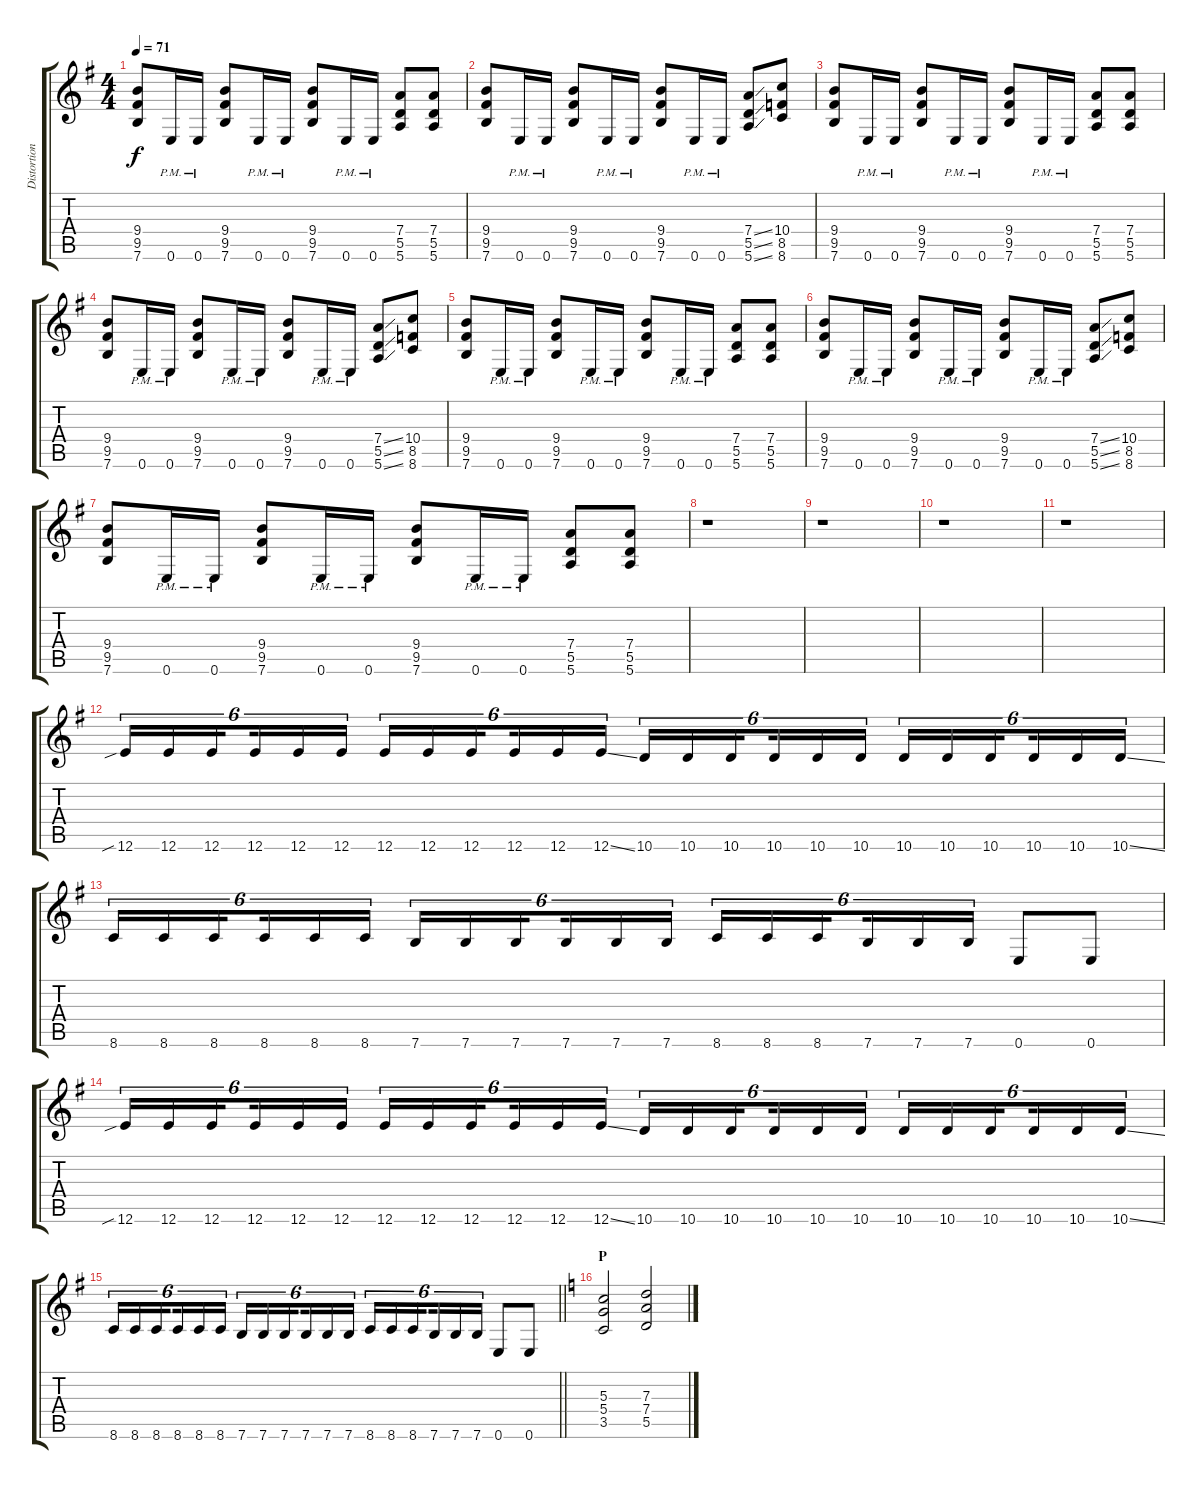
\track ("Distortion 2" "Distortion") {instrument distortionguitar}
\staff {score tabs}
\tuning (E4 B3 G3 D3 A2 E2) {hide}
\ts (4 4)
\tempo 71
\clef g2
\ks g
(9.4 9.5 7.6).8{dy f} 0.6{pm}.16 0.6{pm}.16 (9.4 9.5 7.6).8 0.6{pm}.16 0.6{pm}.16 (9.4 9.5 7.6).8 0.6{pm}.16 0.6{pm}.16 (7.4 5.5 5.6).8 (7.4 5.5 5.6).8 |
(9.4 9.5 7.6).8 0.6{pm}.16 0.6{pm}.16 (9.4 9.5 7.6).8 0.6{pm}.16 0.6{pm}.16 (9.4 9.5 7.6).8 0.6{pm}.16 0.6{pm}.16 (7.4{ss} 5.5{ss} 5.6{ss}).8 (10.4 8.5 8.6).8 |
(9.4 9.5 7.6).8 0.6{pm}.16 0.6{pm}.16 (9.4 9.5 7.6).8 0.6{pm}.16 0.6{pm}.16 (9.4 9.5 7.6).8 0.6{pm}.16 0.6{pm}.16 (7.4 5.5 5.6).8 (7.4 5.5 5.6).8 |
(9.4 9.5 7.6).8 0.6{pm}.16 0.6{pm}.16 (9.4 9.5 7.6).8 0.6{pm}.16 0.6{pm}.16 (9.4 9.5 7.6).8 0.6{pm}.16 0.6{pm}.16 (7.4{ss} 5.5{ss} 5.6{ss}).8 (10.4 8.5 8.6).8 |
(9.4 9.5 7.6).8 0.6{pm}.16 0.6{pm}.16 (9.4 9.5 7.6).8 0.6{pm}.16 0.6{pm}.16 (9.4 9.5 7.6).8 0.6{pm}.16 0.6{pm}.16 (7.4 5.5 5.6).8 (7.4 5.5 5.6).8 |
(9.4 9.5 7.6).8 0.6{pm}.16 0.6{pm}.16 (9.4 9.5 7.6).8 0.6{pm}.16 0.6{pm}.16 (9.4 9.5 7.6).8 0.6{pm}.16 0.6{pm}.16 (7.4{ss} 5.5{ss} 5.6{ss}).8 (10.4 8.5 8.6).8 |
(9.4 9.5 7.6).8 0.6{pm}.16 0.6{pm}.16 (9.4 9.5 7.6).8 0.6{pm}.16 0.6{pm}.16 (9.4 9.5 7.6).8 0.6{pm}.16 0.6{pm}.16 (7.4 5.5 5.6).8 (7.4 5.5 5.6).8 |
r.1 |
r.1 |
r.1 |
r.1 |
12.6{sib}.16{tu (6 4)} 12.6.16{tu (6 4)} 12.6.16{tu (6 4) beam splitsecondary} 12.6.16{tu (6 4)} 12.6.16{tu (6 4)} 12.6.16{tu (6 4)} 12.6.16{tu (6 4)} 12.6.16{tu (6 4)} 12.6.16{tu (6 4) beam splitsecondary} 12.6.16{tu (6 4)} 12.6.16{tu (6 4)} 12.6{ss}.16{tu (6 4)} 10.6.16{tu (6 4)} 10.6.16{tu (6 4)} 10.6.16{tu (6 4) beam splitsecondary} 10.6.16{tu (6 4)} 10.6.16{tu (6 4)} 10.6.16{tu (6 4)} 10.6.16{tu (6 4)} 10.6.16{tu (6 4)} 10.6.16{tu (6 4) beam splitsecondary} 10.6.16{tu (6 4)} 10.6.16{tu (6 4)} 10.6{ss}.16{tu (6 4)} |
8.6.16{tu (6 4)} 8.6.16{tu (6 4)} 8.6.16{tu (6 4) beam splitsecondary} 8.6.16{tu (6 4)} 8.6.16{tu (6 4)} 8.6.16{tu (6 4)} 7.6.16{tu (6 4)} 7.6.16{tu (6 4)} 7.6.16{tu (6 4) beam splitsecondary} 7.6.16{tu (6 4)} 7.6.16{tu (6 4)} 7.6.16{tu (6 4)} 8.6.16{tu (6 4)} 8.6.16{tu (6 4)} 8.6.16{tu (6 4) beam splitsecondary} 7.6.16{tu (6 4)} 7.6.16{tu (6 4)} 7.6.16{tu (6 4)} 0.6.8 0.6.8 |
12.6{sib}.16{tu (6 4)} 12.6.16{tu (6 4)} 12.6.16{tu (6 4) beam splitsecondary} 12.6.16{tu (6 4)} 12.6.16{tu (6 4)} 12.6.16{tu (6 4)} 12.6.16{tu (6 4)} 12.6.16{tu (6 4)} 12.6.16{tu (6 4) beam splitsecondary} 12.6.16{tu (6 4)} 12.6.16{tu (6 4)} 12.6{ss}.16{tu (6 4)} 10.6.16{tu (6 4)} 10.6.16{tu (6 4)} 10.6.16{tu (6 4) beam splitsecondary} 10.6.16{tu (6 4)} 10.6.16{tu (6 4)} 10.6.16{tu (6 4)} 10.6.16{tu (6 4)} 10.6.16{tu (6 4)} 10.6.16{tu (6 4) beam splitsecondary} 10.6.16{tu (6 4)} 10.6.16{tu (6 4)} 10.6{ss}.16{tu (6 4)} |
\barLineRight lightlight
8.6.16{tu (6 4)} 8.6.16{tu (6 4)} 8.6.16{tu (6 4) beam splitsecondary} 8.6.16{tu (6 4)} 8.6.16{tu (6 4)} 8.6.16{tu (6 4)} 7.6.16{tu (6 4)} 7.6.16{tu (6 4)} 7.6.16{tu (6 4) beam splitsecondary} 7.6.16{tu (6 4)} 7.6.16{tu (6 4)} 7.6.16{tu (6 4)} 8.6.16{tu (6 4)} 8.6.16{tu (6 4)} 8.6.16{tu (6 4) beam splitsecondary} 7.6.16{tu (6 4)} 7.6.16{tu (6 4)} 7.6.16{tu (6 4)} 0.6.8 0.6.8 |
\section ("" "P")
\ks c
(5.3 5.4 3.5).2 (7.3 7.4 5.5).2
